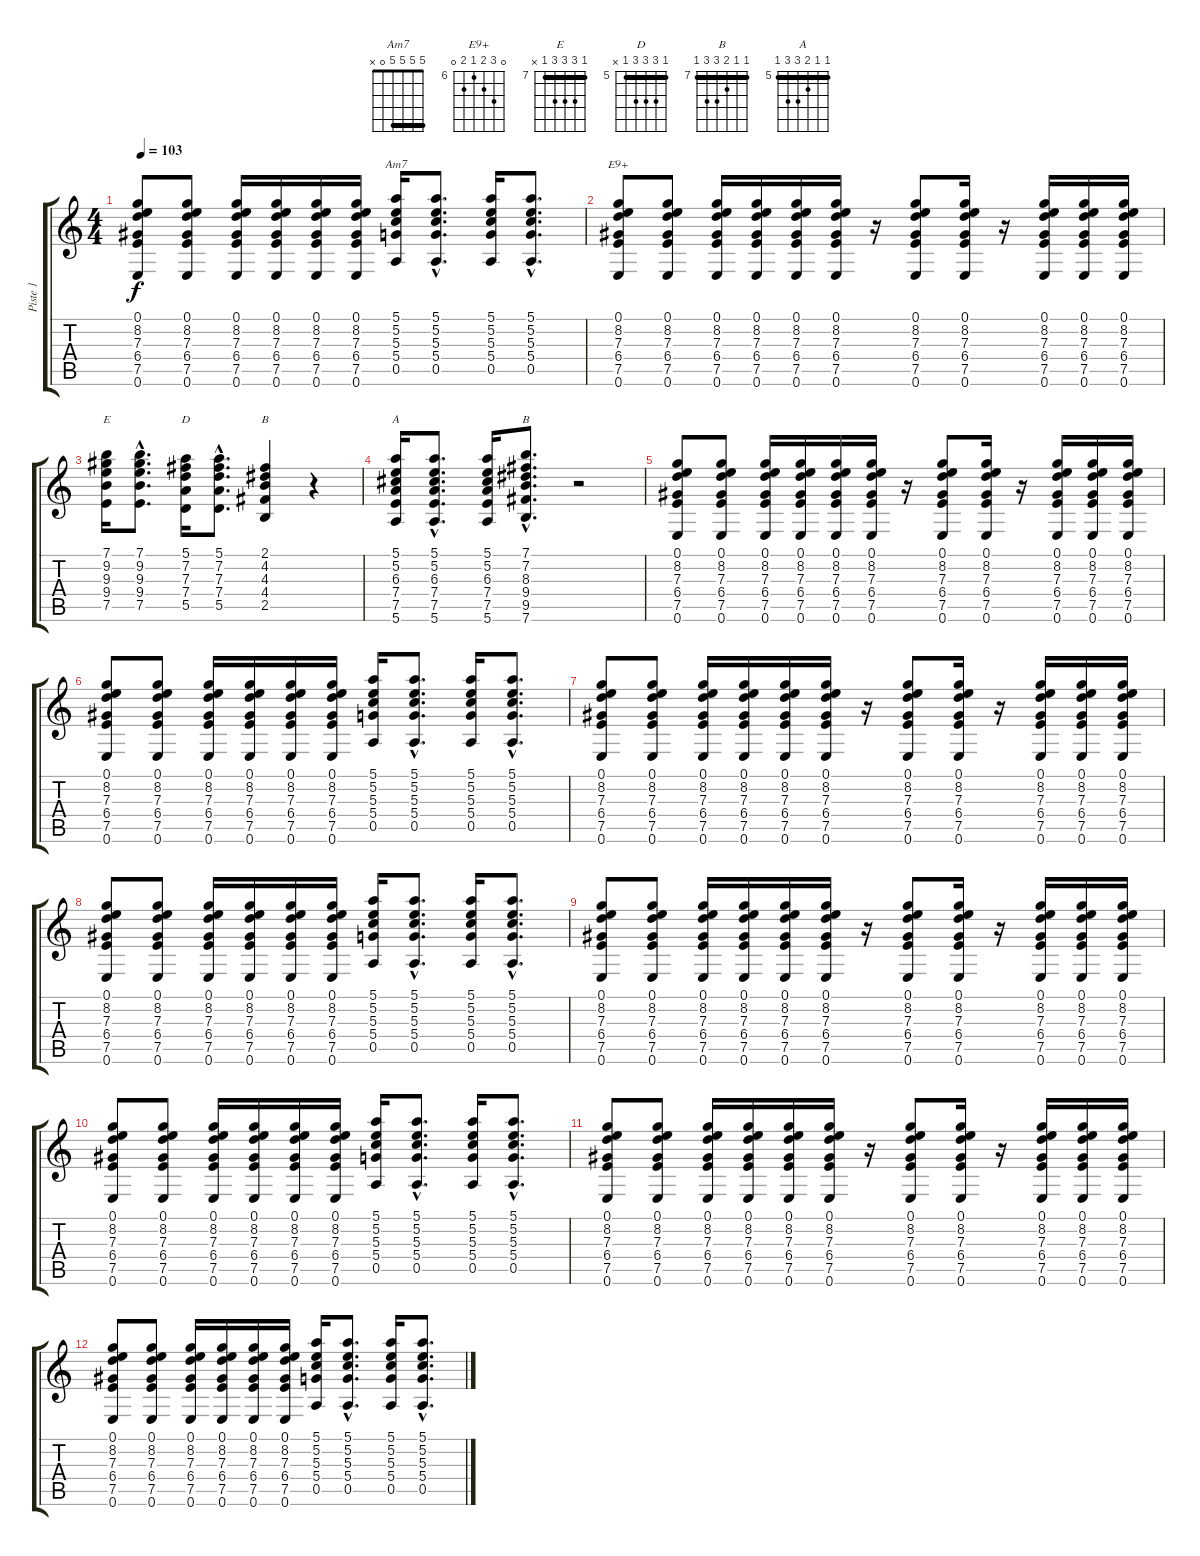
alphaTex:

\track ("Piste 1" "Piste 1") {instrument electricguitarclean}
\staff {score tabs}
\tuning (E4 B3 G3 D3 A2 E2) {hide}
\chord ("Am7" 5 5 5 5 0 x) {barre 5}
\chord ("E9+" 0 8 7 6 7 0) {firstfret 6}
\chord ("E" 7 9 9 9 7 x) {firstfret 7 barre 7}
\chord ("D" 5 7 7 7 5 x) {firstfret 5 barre 5}
\chord ("B" 2 4 4 4 2 x) {barre 2}
\chord ("A" 5 5 6 7 7 5) {firstfret 5 barre 5}
\chord ("B" 7 7 8 9 9 7) {firstfret 7 barre 7}
\ts (4 4)
\tempo 103
\clef g2
\ks c
(0.1 8.2 7.3 6.4 7.5 0.6).8{dy f} (0.1 8.2 7.3 6.4 7.5 0.6).8 (0.1 8.2 7.3 6.4 7.5 0.6).16 (0.1 8.2 7.3 6.4 7.5 0.6).16 (0.1 8.2 7.3 6.4 7.5 0.6).16 (0.1 8.2 7.3 6.4 7.5 0.6).16 (5.1 5.2 5.3 5.4 0.5).16{ch "Am7"} (5.1{hac} 5.2{hac} 5.3{hac} 5.4{hac} 0.5{hac}).8{d} (5.1 5.2 5.3 5.4 0.5).16 (5.1{hac} 5.2{hac} 5.3{hac} 5.4{hac} 0.5{hac}).8{d} |
(0.1 8.2 7.3 6.4 7.5 0.6).8{ch "E9+"} (0.1 8.2 7.3 6.4 7.5 0.6).8 (0.1 8.2 7.3 6.4 7.5 0.6).16 (0.1 8.2 7.3 6.4 7.5 0.6).16 (0.1 8.2 7.3 6.4 7.5 0.6).16 (0.1 8.2 7.3 6.4 7.5 0.6).16 r.16 (0.1 8.2 7.3 6.4 7.5 0.6).8 (0.1 8.2 7.3 6.4 7.5 0.6).16 r.16 (0.1 8.2 7.3 6.4 7.5 0.6).16 (0.1 8.2 7.3 6.4 7.5 0.6).16 (0.1 8.2 7.3 6.4 7.5 0.6).16 |
(7.1 9.2 9.3 9.4 7.5).16{ch "E"} (7.1{hac} 9.2{hac} 9.3{hac} 9.4{hac} 7.5{hac}).8{d} (5.1 7.2 7.3 7.4 5.5).16{ch "D"} (5.1{hac} 7.2{hac} 7.3{hac} 7.4{hac} 5.5{hac}).8{d} (2.1 4.2 4.3 4.4 2.5).4{ch "B"} r.4 |
(5.1 5.2 6.3 7.4 7.5 5.6).16{ch "A"} (5.1{hac} 5.2{hac} 6.3{hac} 7.4{hac} 7.5{hac} 5.6{hac}).8{d} (5.1 5.2 6.3 7.4 7.5 5.6).16 (7.1{hac} 7.2{hac} 8.3{hac} 9.4{hac} 9.5{hac} 7.6{hac}).8{d ch "B"} r.2 |
(0.1 8.2 7.3 6.4 7.5 0.6).8 (0.1 8.2 7.3 6.4 7.5 0.6).8 (0.1 8.2 7.3 6.4 7.5 0.6).16 (0.1 8.2 7.3 6.4 7.5 0.6).16 (0.1 8.2 7.3 6.4 7.5 0.6).16 (0.1 8.2 7.3 6.4 7.5 0.6).16 r.16 (0.1 8.2 7.3 6.4 7.5 0.6).8 (0.1 8.2 7.3 6.4 7.5 0.6).16 r.16 (0.1 8.2 7.3 6.4 7.5 0.6).16 (0.1 8.2 7.3 6.4 7.5 0.6).16 (0.1 8.2 7.3 6.4 7.5 0.6).16 |
(0.1 8.2 7.3 6.4 7.5 0.6).8 (0.1 8.2 7.3 6.4 7.5 0.6).8 (0.1 8.2 7.3 6.4 7.5 0.6).16 (0.1 8.2 7.3 6.4 7.5 0.6).16 (0.1 8.2 7.3 6.4 7.5 0.6).16 (0.1 8.2 7.3 6.4 7.5 0.6).16 (5.1 5.2 5.3 5.4 0.5).16 (5.1{hac} 5.2{hac} 5.3{hac} 5.4{hac} 0.5{hac}).8{d} (5.1 5.2 5.3 5.4 0.5).16 (5.1{hac} 5.2{hac} 5.3{hac} 5.4{hac} 0.5{hac}).8{d} |
(0.1 8.2 7.3 6.4 7.5 0.6).8 (0.1 8.2 7.3 6.4 7.5 0.6).8 (0.1 8.2 7.3 6.4 7.5 0.6).16 (0.1 8.2 7.3 6.4 7.5 0.6).16 (0.1 8.2 7.3 6.4 7.5 0.6).16 (0.1 8.2 7.3 6.4 7.5 0.6).16 r.16 (0.1 8.2 7.3 6.4 7.5 0.6).8 (0.1 8.2 7.3 6.4 7.5 0.6).16 r.16 (0.1 8.2 7.3 6.4 7.5 0.6).16 (0.1 8.2 7.3 6.4 7.5 0.6).16 (0.1 8.2 7.3 6.4 7.5 0.6).16 |
(0.1 8.2 7.3 6.4 7.5 0.6).8 (0.1 8.2 7.3 6.4 7.5 0.6).8 (0.1 8.2 7.3 6.4 7.5 0.6).16 (0.1 8.2 7.3 6.4 7.5 0.6).16 (0.1 8.2 7.3 6.4 7.5 0.6).16 (0.1 8.2 7.3 6.4 7.5 0.6).16 (5.1 5.2 5.3 5.4 0.5).16 (5.1{hac} 5.2{hac} 5.3{hac} 5.4{hac} 0.5{hac}).8{d} (5.1 5.2 5.3 5.4 0.5).16 (5.1{hac} 5.2{hac} 5.3{hac} 5.4{hac} 0.5{hac}).8{d} |
(0.1 8.2 7.3 6.4 7.5 0.6).8 (0.1 8.2 7.3 6.4 7.5 0.6).8 (0.1 8.2 7.3 6.4 7.5 0.6).16 (0.1 8.2 7.3 6.4 7.5 0.6).16 (0.1 8.2 7.3 6.4 7.5 0.6).16 (0.1 8.2 7.3 6.4 7.5 0.6).16 r.16 (0.1 8.2 7.3 6.4 7.5 0.6).8 (0.1 8.2 7.3 6.4 7.5 0.6).16 r.16 (0.1 8.2 7.3 6.4 7.5 0.6).16 (0.1 8.2 7.3 6.4 7.5 0.6).16 (0.1 8.2 7.3 6.4 7.5 0.6).16 |
(0.1 8.2 7.3 6.4 7.5 0.6).8 (0.1 8.2 7.3 6.4 7.5 0.6).8 (0.1 8.2 7.3 6.4 7.5 0.6).16 (0.1 8.2 7.3 6.4 7.5 0.6).16 (0.1 8.2 7.3 6.4 7.5 0.6).16 (0.1 8.2 7.3 6.4 7.5 0.6).16 (5.1 5.2 5.3 5.4 0.5).16 (5.1{hac} 5.2{hac} 5.3{hac} 5.4{hac} 0.5{hac}).8{d} (5.1 5.2 5.3 5.4 0.5).16 (5.1{hac} 5.2{hac} 5.3{hac} 5.4{hac} 0.5{hac}).8{d} |
(0.1 8.2 7.3 6.4 7.5 0.6).8 (0.1 8.2 7.3 6.4 7.5 0.6).8 (0.1 8.2 7.3 6.4 7.5 0.6).16 (0.1 8.2 7.3 6.4 7.5 0.6).16 (0.1 8.2 7.3 6.4 7.5 0.6).16 (0.1 8.2 7.3 6.4 7.5 0.6).16 r.16 (0.1 8.2 7.3 6.4 7.5 0.6).8 (0.1 8.2 7.3 6.4 7.5 0.6).16 r.16 (0.1 8.2 7.3 6.4 7.5 0.6).16 (0.1 8.2 7.3 6.4 7.5 0.6).16 (0.1 8.2 7.3 6.4 7.5 0.6).16 |
(0.1 8.2 7.3 6.4 7.5 0.6).8 (0.1 8.2 7.3 6.4 7.5 0.6).8 (0.1 8.2 7.3 6.4 7.5 0.6).16 (0.1 8.2 7.3 6.4 7.5 0.6).16 (0.1 8.2 7.3 6.4 7.5 0.6).16 (0.1 8.2 7.3 6.4 7.5 0.6).16 (5.1 5.2 5.3 5.4 0.5).16 (5.1{hac} 5.2{hac} 5.3{hac} 5.4{hac} 0.5{hac}).8{d} (5.1 5.2 5.3 5.4 0.5).16 (5.1{hac} 5.2{hac} 5.3{hac} 5.4{hac} 0.5{hac}).8{d}
